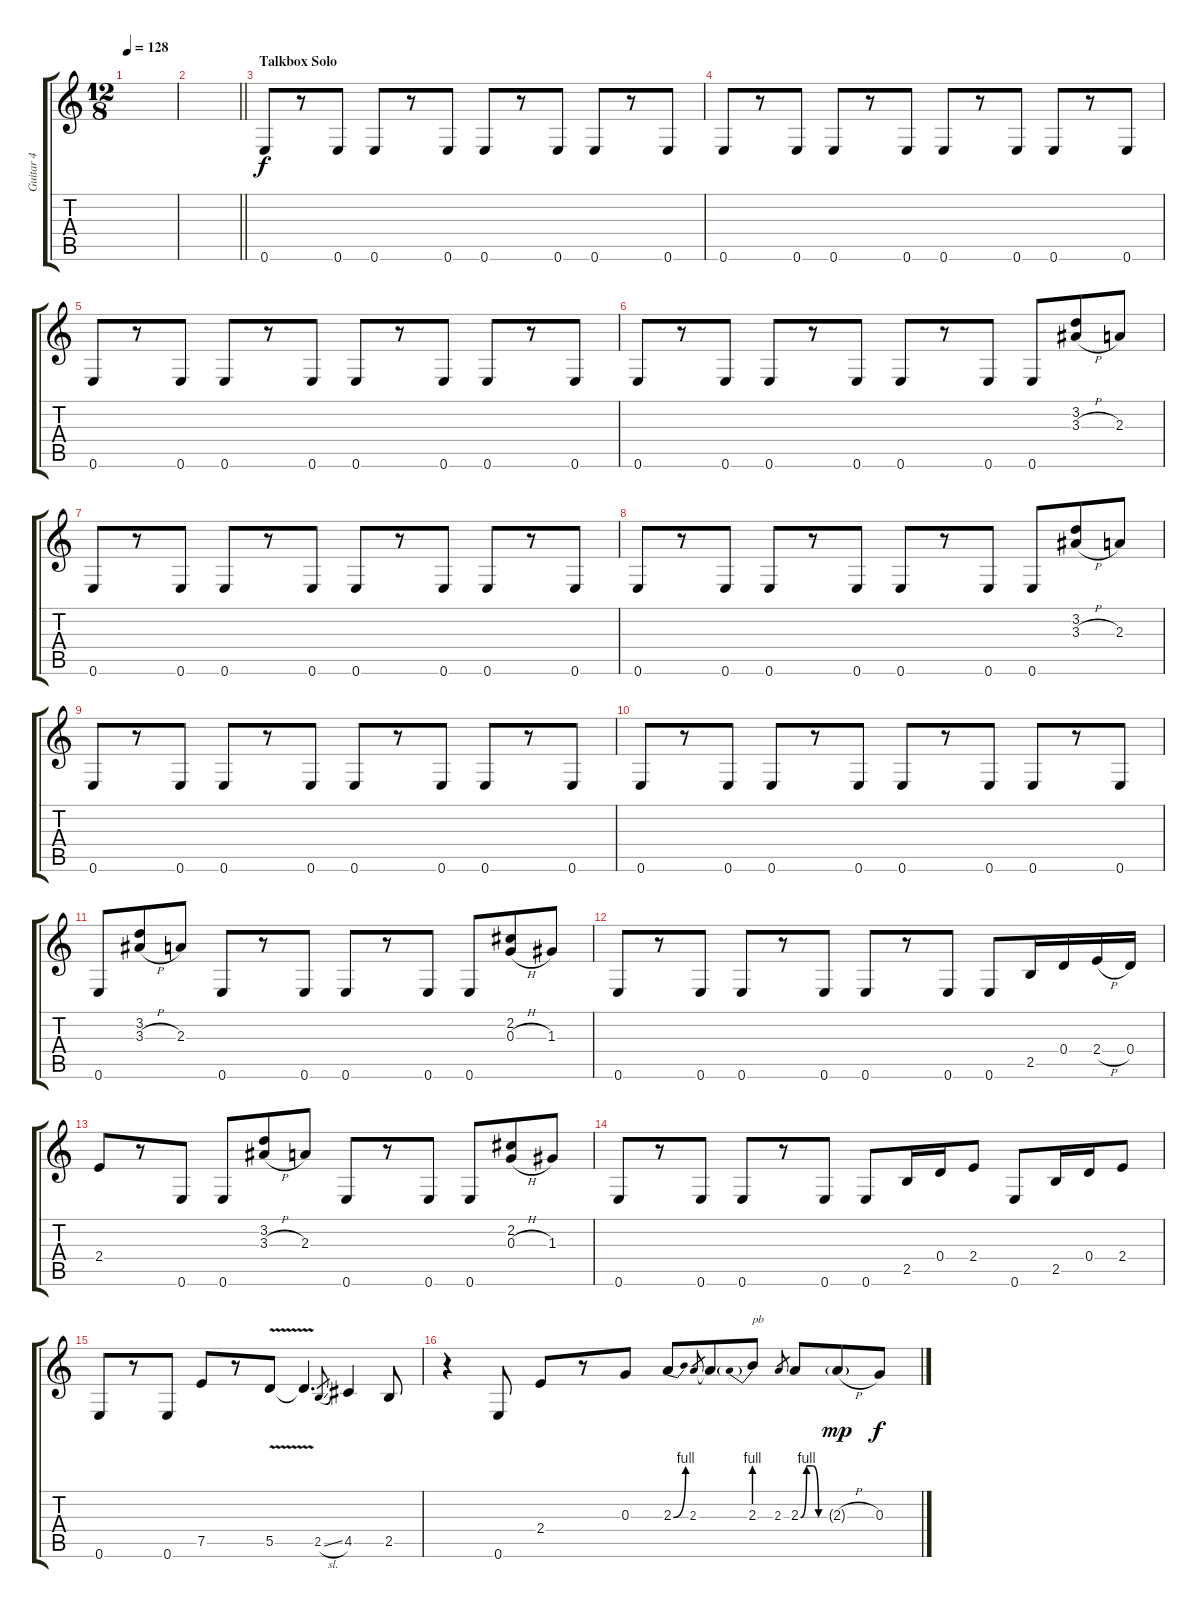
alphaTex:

\track ("Guitar 4" "Guitar 4") {instrument overdrivenguitar}
\staff {score tabs}
\tuning (E4 B3 G3 D3 A2 E2) {hide}
\ts (12 8)
\tempo 128
\clef g2
\ks c
|
\barLineRight lightlight
|
\section ("" "Talkbox Solo")
0.6.8 r.8 0.6.8 0.6.8 r.8 0.6.8 0.6.8 r.8 0.6.8 0.6.8 r.8 0.6.8 |
0.6.8 r.8 0.6.8 0.6.8 r.8 0.6.8 0.6.8 r.8 0.6.8 0.6.8 r.8 0.6.8 |
0.6.8 r.8 0.6.8 0.6.8 r.8 0.6.8 0.6.8 r.8 0.6.8 0.6.8 r.8 0.6.8 |
0.6.8 r.8 0.6.8 0.6.8 r.8 0.6.8 0.6.8 r.8 0.6.8 0.6.8 (3.2 3.3{h}).8 2.3.8 |
0.6.8 r.8 0.6.8 0.6.8 r.8 0.6.8 0.6.8 r.8 0.6.8 0.6.8 r.8 0.6.8 |
0.6.8 r.8 0.6.8 0.6.8 r.8 0.6.8 0.6.8 r.8 0.6.8 0.6.8 (3.2 3.3{h}).8 2.3.8 |
0.6.8 r.8 0.6.8 0.6.8 r.8 0.6.8 0.6.8 r.8 0.6.8 0.6.8 r.8 0.6.8 |
0.6.8 r.8 0.6.8 0.6.8 r.8 0.6.8 0.6.8 r.8 0.6.8 0.6.8 r.8 0.6.8 |
0.6.8 (3.2 3.3{h}).8 2.3.8 0.6.8 r.8 0.6.8 0.6.8 r.8 0.6.8 0.6.8 (2.2 0.3{h}).8 1.3.8 |
0.6.8 r.8 0.6.8 0.6.8 r.8 0.6.8 0.6.8 r.8 0.6.8 0.6.8 2.5.16 0.4.16 2.4{h}.16 0.4.16 |
2.4.8 r.8 0.6.8 0.6.8 (3.2 3.3{h}).8 2.3.8 0.6.8 r.8 0.6.8 0.6.8 (2.2 0.3{h}).8 1.3.8 |
0.6.8 r.8 0.6.8 0.6.8 r.8 0.6.8 0.6.8 2.5.16 0.4.16 2.4.8 0.6.8 2.5.16 0.4.16 2.4.8 |
0.6.8 r.8 0.6.8 7.5.8 r.8 5.5{v}.8 5.5{t}.4{d} 2.5{sl}.8{gr} 4.5.4 2.5.8 |
r.4 0.6.8 2.4.8 r.8 0.3.8 2.3{be (bend 0 0 60 4)}.8 2.3.8{gr} 2.3{t}.8 2.3{be (prebend 0 4 60 4)}.8{txt "pb"} 2.3.8{gr} 2.3{be (custom 0 0 15 4 30 4 45 0 60 0)}.8 2.3{h g}.8{dy mp} 0.3.8{dy f}
